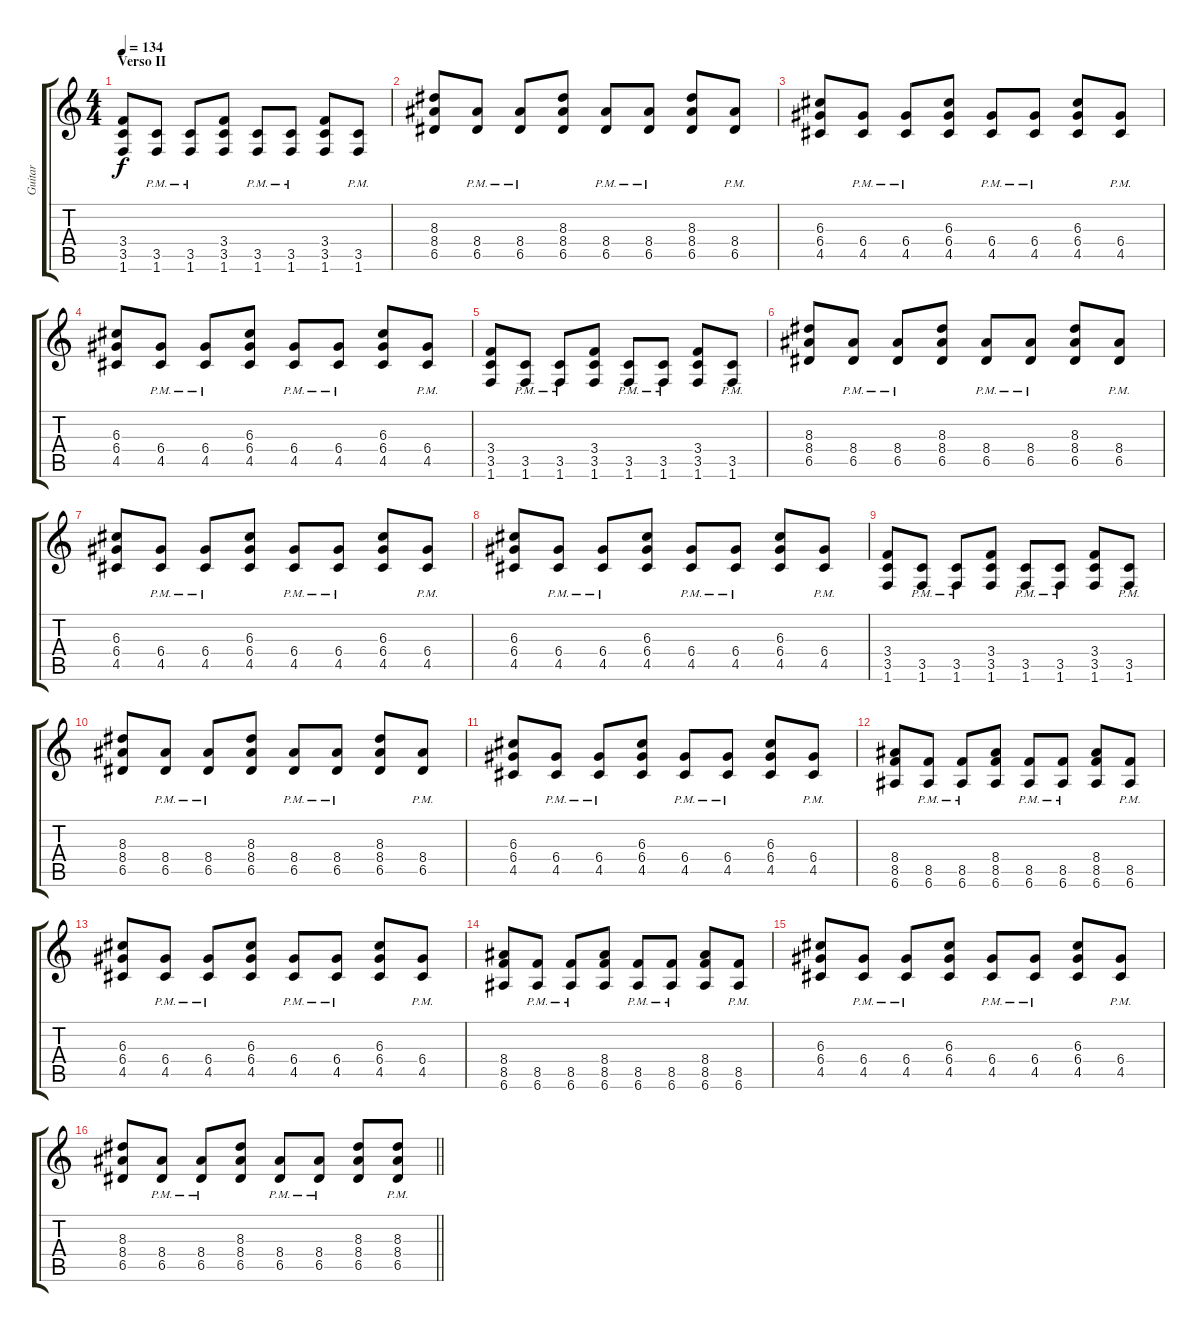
\track ("Guitar" "Guitar") {instrument overdrivenguitar}
\staff {score tabs}
\tuning (E4 B3 G3 D3 A2 E2) {hide}
\ts (4 4)
\section ("" "Verso II")
\tempo 134
\clef g2
\ks c
(3.4 3.5 1.6).8{dy f} (3.5{pm} 1.6{pm}).8 (3.5{pm} 1.6{pm}).8 (3.4 3.5 1.6).8 (3.5{pm} 1.6{pm}).8 (3.5{pm} 1.6{pm}).8 (3.4 3.5 1.6).8 (3.5 1.6{pm}).8 |
(8.3 8.4 6.5).8 (8.4 6.5{pm}).8 (8.4 6.5{pm}).8 (8.3 8.4 6.5).8 (8.4 6.5{pm}).8 (8.4 6.5{pm}).8 (8.3 8.4 6.5).8 (8.4 6.5{pm}).8 |
(6.3 6.4 4.5).8 (6.4 4.5{pm}).8 (6.4 4.5{pm}).8 (6.3 6.4 4.5).8 (6.4 4.5{pm}).8 (6.4 4.5{pm}).8 (6.3 6.4 4.5).8 (6.4 4.5{pm}).8 |
(6.3 6.4 4.5).8 (6.4 4.5{pm}).8 (6.4 4.5{pm}).8 (6.3 6.4 4.5).8 (6.4 4.5{pm}).8 (6.4 4.5{pm}).8 (6.3 6.4 4.5).8 (6.4 4.5{pm}).8 |
(3.4 3.5 1.6).8 (3.5{pm} 1.6{pm}).8 (3.5{pm} 1.6{pm}).8 (3.4 3.5 1.6).8 (3.5{pm} 1.6{pm}).8 (3.5{pm} 1.6{pm}).8 (3.4 3.5 1.6).8 (3.5 1.6{pm}).8 |
(8.3 8.4 6.5).8 (8.4 6.5{pm}).8 (8.4 6.5{pm}).8 (8.3 8.4 6.5).8 (8.4 6.5{pm}).8 (8.4 6.5{pm}).8 (8.3 8.4 6.5).8 (8.4 6.5{pm}).8 |
(6.3 6.4 4.5).8 (6.4 4.5{pm}).8 (6.4 4.5{pm}).8 (6.3 6.4 4.5).8 (6.4 4.5{pm}).8 (6.4 4.5{pm}).8 (6.3 6.4 4.5).8 (6.4 4.5{pm}).8 |
(6.3 6.4 4.5).8 (6.4 4.5{pm}).8 (6.4 4.5{pm}).8 (6.3 6.4 4.5).8 (6.4 4.5{pm}).8 (6.4 4.5{pm}).8 (6.3 6.4 4.5).8 (6.4 4.5{pm}).8 |
(3.4 3.5 1.6).8 (3.5{pm} 1.6{pm}).8 (3.5{pm} 1.6{pm}).8 (3.4 3.5 1.6).8 (3.5{pm} 1.6{pm}).8 (3.5{pm} 1.6{pm}).8 (3.4 3.5 1.6).8 (3.5 1.6{pm}).8 |
(8.3 8.4 6.5).8 (8.4 6.5{pm}).8 (8.4 6.5{pm}).8 (8.3 8.4 6.5).8 (8.4 6.5{pm}).8 (8.4 6.5{pm}).8 (8.3 8.4 6.5).8 (8.4 6.5{pm}).8 |
(6.3 6.4 4.5).8 (6.4 4.5{pm}).8 (6.4 4.5{pm}).8 (6.3 6.4 4.5).8 (6.4 4.5{pm}).8 (6.4 4.5{pm}).8 (6.3 6.4 4.5).8 (6.4 4.5{pm}).8 |
(8.4 8.5 6.6).8 (8.5{pm} 6.6).8 (8.5{pm} 6.6).8 (8.4 8.5 6.6).8 (8.5{pm} 6.6).8 (8.5{pm} 6.6).8 (8.4 8.5 6.6).8 (8.5{pm} 6.6).8 |
(6.3 6.4 4.5).8 (6.4 4.5{pm}).8 (6.4 4.5{pm}).8 (6.3 6.4 4.5).8 (6.4 4.5{pm}).8 (6.4 4.5{pm}).8 (6.3 6.4 4.5).8 (6.4 4.5{pm}).8 |
(8.4 8.5 6.6).8 (8.5{pm} 6.6).8 (8.5{pm} 6.6).8 (8.4 8.5 6.6).8 (8.5{pm} 6.6).8 (8.5{pm} 6.6).8 (8.4 8.5 6.6).8 (8.5{pm} 6.6).8 |
(6.3 6.4 4.5).8 (6.4 4.5{pm}).8 (6.4 4.5{pm}).8 (6.3 6.4 4.5).8 (6.4 4.5{pm}).8 (6.4 4.5{pm}).8 (6.3 6.4 4.5).8 (6.4 4.5{pm}).8 |
\barLineRight lightlight
(8.3 8.4 6.5).8 (8.4 6.5{pm}).8 (8.4 6.5{pm}).8 (8.3 8.4 6.5).8 (8.4 6.5{pm}).8 (8.4 6.5{pm}).8 (8.3 8.4 6.5).8 (8.3{pm} 8.4 6.5{pm}).8
